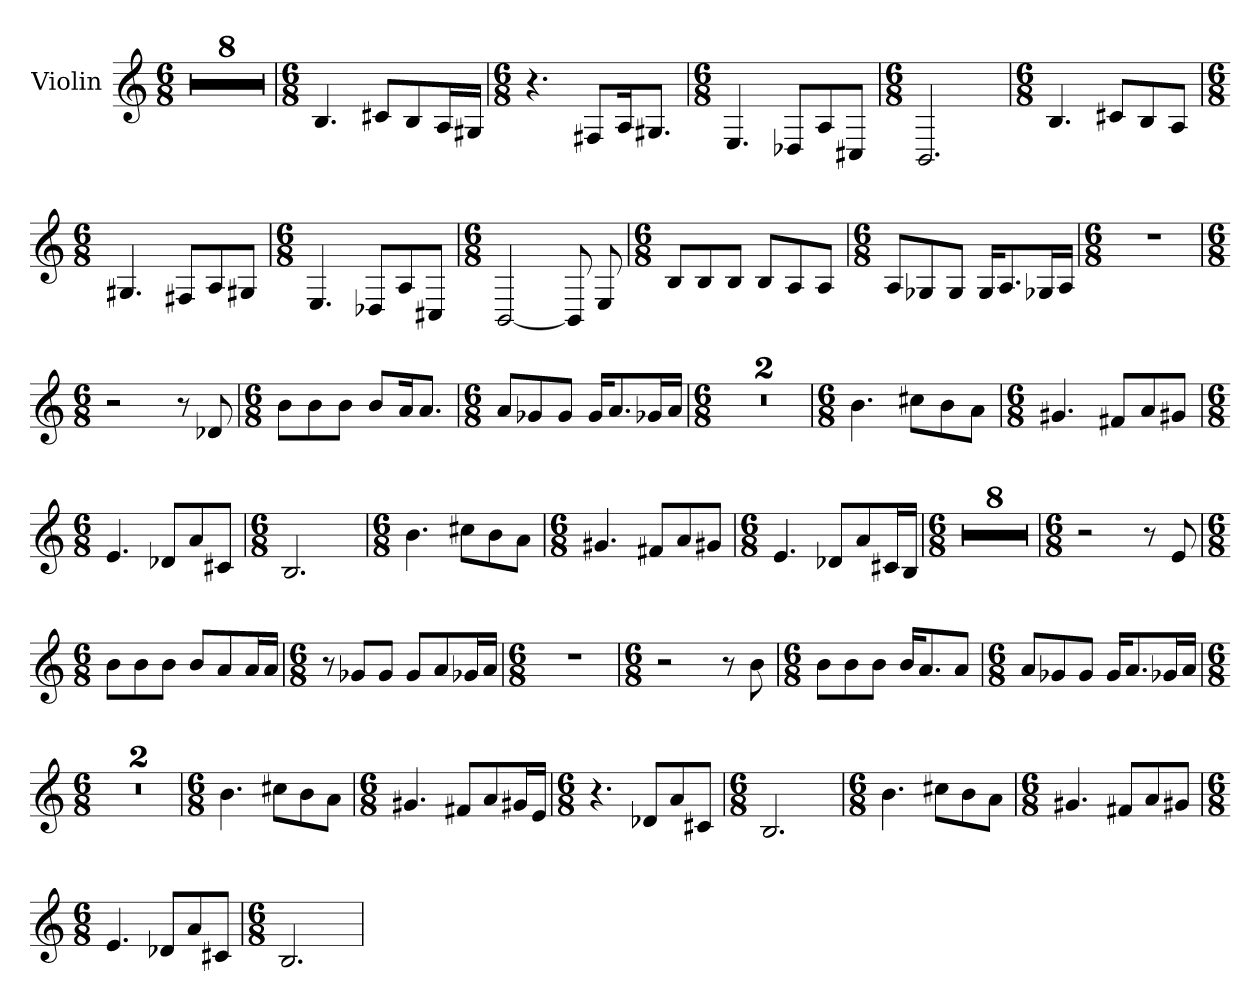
**kern
*part1
*staff1
*I"Violin
*I'Vln
*M6/8
=
2.r
=
*M6/8
2.r
=
*M6/8
2.r
=
*M6/8
2.r
=
*M6/8
2.r
=
*M6/8
2.r
=
*M6/8
2.r
=
*M6/8
2.r
=
*M6/8
4.B
8c#XL
8B
16AL
16G#XJJ
=
*M6/8
4.r
8F#XL
16AK
8.G#XJ
=
*M6/8
4.E
8D-XL
8A
8C#XJ
=
*M6/8
2.BB
=
*M6/8
4.B
8c#XL
8B
8AJ
=
*M6/8
4.G#X
8F#XL
8A
8G#XJ
=
*M6/8
4.E
8D-XL
8A
8C#XJ
=
*M6/8
[2BB
8BB]
8E
=
*M6/8
8BL
8B
8BJ
8BL
8A
8AJ
=
*M6/8
8AL
8G-X
8G-J
16G-KL
8.A
16G-XL
16AJJ
=
*M6/8
2.r
=
*M6/8
2r
8r
8d-X
=
*M6/8
8bL
8b
8bJ
8bL
16aK
8.aJ
=
*M6/8
8aL
8g-X
8g-J
16g-KL
8.a
16g-XL
16aJJ
=
*M6/8
2.r
=
*M6/8
2.r
=
*M6/8
4.b
8cc#XL
8b
8aJ
=
*M6/8
4.g#X
8f#XL
8a
8g#XJ
=
*M6/8
4.e
8d-XL
8a
8c#XJ
=
*M6/8
2.B
=
*M6/8
4.b
8cc#XL
8b
8aJ
=
*M6/8
4.g#X
8f#XL
8a
8g#XJ
=
*M6/8
4.e
8d-XL
8a
16c#XL
16BJJ
=
*M6/8
2.r
=
*M6/8
2.r
=
*M6/8
2.r
=
*M6/8
2.r
=
*M6/8
2.r
=
*M6/8
2.r
=
*M6/8
2.r
=
*M6/8
2.r
=
*M6/8
2r
8r
8e
=
*M6/8
8bL
8b
8bJ
8bL
8a
16aL
16aJJ
=
*M6/8
8r
8g-XL
8g-J
8g-L
8a
16g-XL
16aJJ
=
*M6/8
2.r
=
*M6/8
2r
8r
8b
=
*M6/8
8bL
8b
8bJ
16bKL
8.a
8aJ
=
*M6/8
8aL
8g-X
8g-J
16g-KL
8.a
16g-XL
16aJJ
=
*M6/8
2.r
=
*M6/8
2.r
=
*M6/8
4.b
8cc#XL
8b
8aJ
=
*M6/8
4.g#X
8f#XL
8a
16g#XL
16eJJ
=
*M6/8
4.r
8d-XL
8a
8c#XJ
=
*M6/8
2.B
=
*M6/8
4.b
8cc#XL
8b
8aJ
=
*M6/8
4.g#X
8f#XL
8a
8g#XJ
=
*M6/8
4.e
8d-XL
8a
8c#XJ
=
*M6/8
2.B
=
*-
